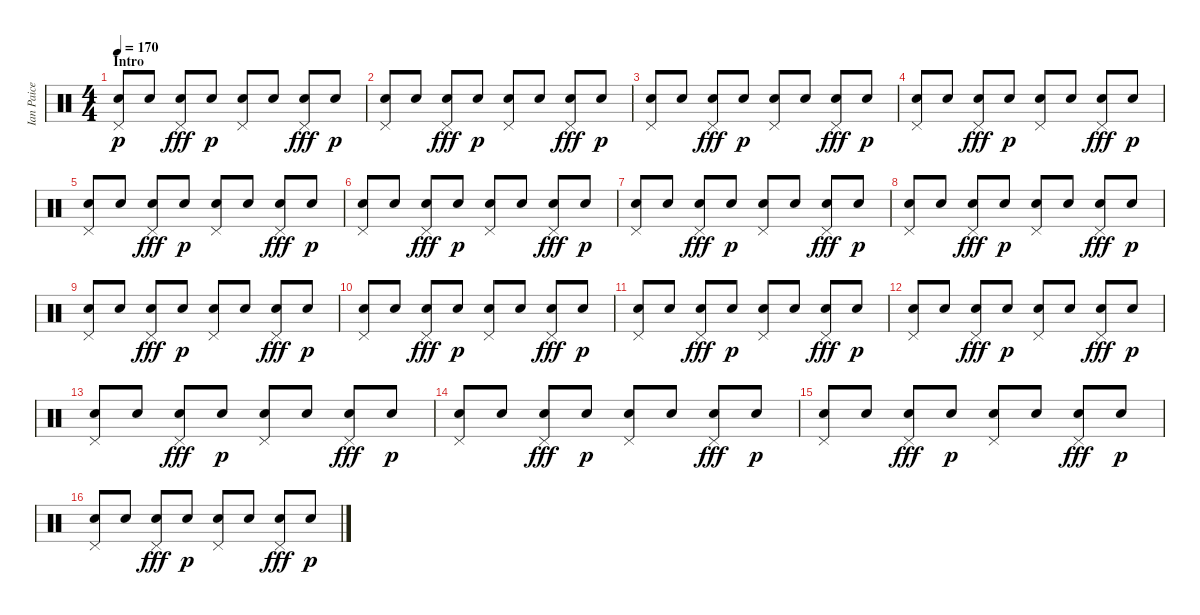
\track ("Ian Paice" "Ian Paice") {instrument percussion}
\staff {score}
\articulation defaults
\ts (4 4)
\section ("" "Intro")
\tempo 170
\clef neutral
\ks c
("Pedal Hi-Hat (hit)" "Electric Snare (hit)").8{dy p volume 7} "Electric Snare (hit)".8 ("Pedal Hi-Hat (hit)" "Electric Snare (hit)").8{dy fff} "Electric Snare (hit)".8{dy p} ("Pedal Hi-Hat (hit)" "Electric Snare (hit)").8 "Electric Snare (hit)".8 ("Pedal Hi-Hat (hit)" "Electric Snare (hit)").8{dy fff} "Electric Snare (hit)".8{dy p} |
("Pedal Hi-Hat (hit)" "Electric Snare (hit)").8{volume 8} "Electric Snare (hit)".8 ("Pedal Hi-Hat (hit)" "Electric Snare (hit)").8{dy fff} "Electric Snare (hit)".8{dy p} ("Pedal Hi-Hat (hit)" "Electric Snare (hit)").8 "Electric Snare (hit)".8 ("Pedal Hi-Hat (hit)" "Electric Snare (hit)").8{dy fff} "Electric Snare (hit)".8{dy p} |
("Pedal Hi-Hat (hit)" "Electric Snare (hit)").8{volume 9} "Electric Snare (hit)".8 ("Pedal Hi-Hat (hit)" "Electric Snare (hit)").8{dy fff} "Electric Snare (hit)".8{dy p} ("Pedal Hi-Hat (hit)" "Electric Snare (hit)").8 "Electric Snare (hit)".8 ("Pedal Hi-Hat (hit)" "Electric Snare (hit)").8{dy fff} "Electric Snare (hit)".8{dy p} |
("Pedal Hi-Hat (hit)" "Electric Snare (hit)").8{volume 10} "Electric Snare (hit)".8 ("Pedal Hi-Hat (hit)" "Electric Snare (hit)").8{dy fff} "Electric Snare (hit)".8{dy p} ("Pedal Hi-Hat (hit)" "Electric Snare (hit)").8 "Electric Snare (hit)".8 ("Pedal Hi-Hat (hit)" "Electric Snare (hit)").8{dy fff} "Electric Snare (hit)".8{dy p} |
("Pedal Hi-Hat (hit)" "Electric Snare (hit)").8 "Electric Snare (hit)".8 ("Pedal Hi-Hat (hit)" "Electric Snare (hit)").8{dy fff} "Electric Snare (hit)".8{dy p} ("Pedal Hi-Hat (hit)" "Electric Snare (hit)").8 "Electric Snare (hit)".8 ("Pedal Hi-Hat (hit)" "Electric Snare (hit)").8{dy fff} "Electric Snare (hit)".8{dy p} |
("Pedal Hi-Hat (hit)" "Electric Snare (hit)").8 "Electric Snare (hit)".8 ("Pedal Hi-Hat (hit)" "Electric Snare (hit)").8{dy fff} "Electric Snare (hit)".8{dy p} ("Pedal Hi-Hat (hit)" "Electric Snare (hit)").8 "Electric Snare (hit)".8 ("Pedal Hi-Hat (hit)" "Electric Snare (hit)").8{dy fff} "Electric Snare (hit)".8{dy p} |
("Pedal Hi-Hat (hit)" "Electric Snare (hit)").8 "Electric Snare (hit)".8 ("Pedal Hi-Hat (hit)" "Electric Snare (hit)").8{dy fff} "Electric Snare (hit)".8{dy p} ("Pedal Hi-Hat (hit)" "Electric Snare (hit)").8 "Electric Snare (hit)".8 ("Pedal Hi-Hat (hit)" "Electric Snare (hit)").8{dy fff} "Electric Snare (hit)".8{dy p} |
("Pedal Hi-Hat (hit)" "Electric Snare (hit)").8 "Electric Snare (hit)".8 ("Pedal Hi-Hat (hit)" "Electric Snare (hit)").8{dy fff} "Electric Snare (hit)".8{dy p} ("Pedal Hi-Hat (hit)" "Electric Snare (hit)").8 "Electric Snare (hit)".8 ("Pedal Hi-Hat (hit)" "Electric Snare (hit)").8{dy fff} "Electric Snare (hit)".8{dy p} |
("Pedal Hi-Hat (hit)" "Electric Snare (hit)").8 "Electric Snare (hit)".8 ("Pedal Hi-Hat (hit)" "Electric Snare (hit)").8{dy fff} "Electric Snare (hit)".8{dy p} ("Pedal Hi-Hat (hit)" "Electric Snare (hit)").8 "Electric Snare (hit)".8 ("Pedal Hi-Hat (hit)" "Electric Snare (hit)").8{dy fff} "Electric Snare (hit)".8{dy p} |
("Pedal Hi-Hat (hit)" "Electric Snare (hit)").8 "Electric Snare (hit)".8 ("Pedal Hi-Hat (hit)" "Electric Snare (hit)").8{dy fff} "Electric Snare (hit)".8{dy p} ("Pedal Hi-Hat (hit)" "Electric Snare (hit)").8 "Electric Snare (hit)".8 ("Pedal Hi-Hat (hit)" "Electric Snare (hit)").8{dy fff} "Electric Snare (hit)".8{dy p} |
("Pedal Hi-Hat (hit)" "Electric Snare (hit)").8 "Electric Snare (hit)".8 ("Pedal Hi-Hat (hit)" "Electric Snare (hit)").8{dy fff} "Electric Snare (hit)".8{dy p} ("Pedal Hi-Hat (hit)" "Electric Snare (hit)").8 "Electric Snare (hit)".8 ("Pedal Hi-Hat (hit)" "Electric Snare (hit)").8{dy fff} "Electric Snare (hit)".8{dy p} |
("Pedal Hi-Hat (hit)" "Electric Snare (hit)").8 "Electric Snare (hit)".8 ("Pedal Hi-Hat (hit)" "Electric Snare (hit)").8{dy fff} "Electric Snare (hit)".8{dy p} ("Pedal Hi-Hat (hit)" "Electric Snare (hit)").8 "Electric Snare (hit)".8 ("Pedal Hi-Hat (hit)" "Electric Snare (hit)").8{dy fff} "Electric Snare (hit)".8{dy p} |
("Pedal Hi-Hat (hit)" "Electric Snare (hit)").8 "Electric Snare (hit)".8 ("Pedal Hi-Hat (hit)" "Electric Snare (hit)").8{dy fff} "Electric Snare (hit)".8{dy p} ("Pedal Hi-Hat (hit)" "Electric Snare (hit)").8 "Electric Snare (hit)".8 ("Pedal Hi-Hat (hit)" "Electric Snare (hit)").8{dy fff} "Electric Snare (hit)".8{dy p} |
("Pedal Hi-Hat (hit)" "Electric Snare (hit)").8 "Electric Snare (hit)".8 ("Pedal Hi-Hat (hit)" "Electric Snare (hit)").8{dy fff} "Electric Snare (hit)".8{dy p} ("Pedal Hi-Hat (hit)" "Electric Snare (hit)").8 "Electric Snare (hit)".8 ("Pedal Hi-Hat (hit)" "Electric Snare (hit)").8{dy fff} "Electric Snare (hit)".8{dy p} |
("Pedal Hi-Hat (hit)" "Electric Snare (hit)").8 "Electric Snare (hit)".8 ("Pedal Hi-Hat (hit)" "Electric Snare (hit)").8{dy fff} "Electric Snare (hit)".8{dy p} ("Pedal Hi-Hat (hit)" "Electric Snare (hit)").8 "Electric Snare (hit)".8 ("Pedal Hi-Hat (hit)" "Electric Snare (hit)").8{dy fff} "Electric Snare (hit)".8{dy p} |
("Pedal Hi-Hat (hit)" "Electric Snare (hit)").8 "Electric Snare (hit)".8 ("Pedal Hi-Hat (hit)" "Electric Snare (hit)").8{dy fff} "Electric Snare (hit)".8{dy p} ("Pedal Hi-Hat (hit)" "Electric Snare (hit)").8 "Electric Snare (hit)".8 ("Pedal Hi-Hat (hit)" "Electric Snare (hit)").8{dy fff} "Electric Snare (hit)".8{dy p}
